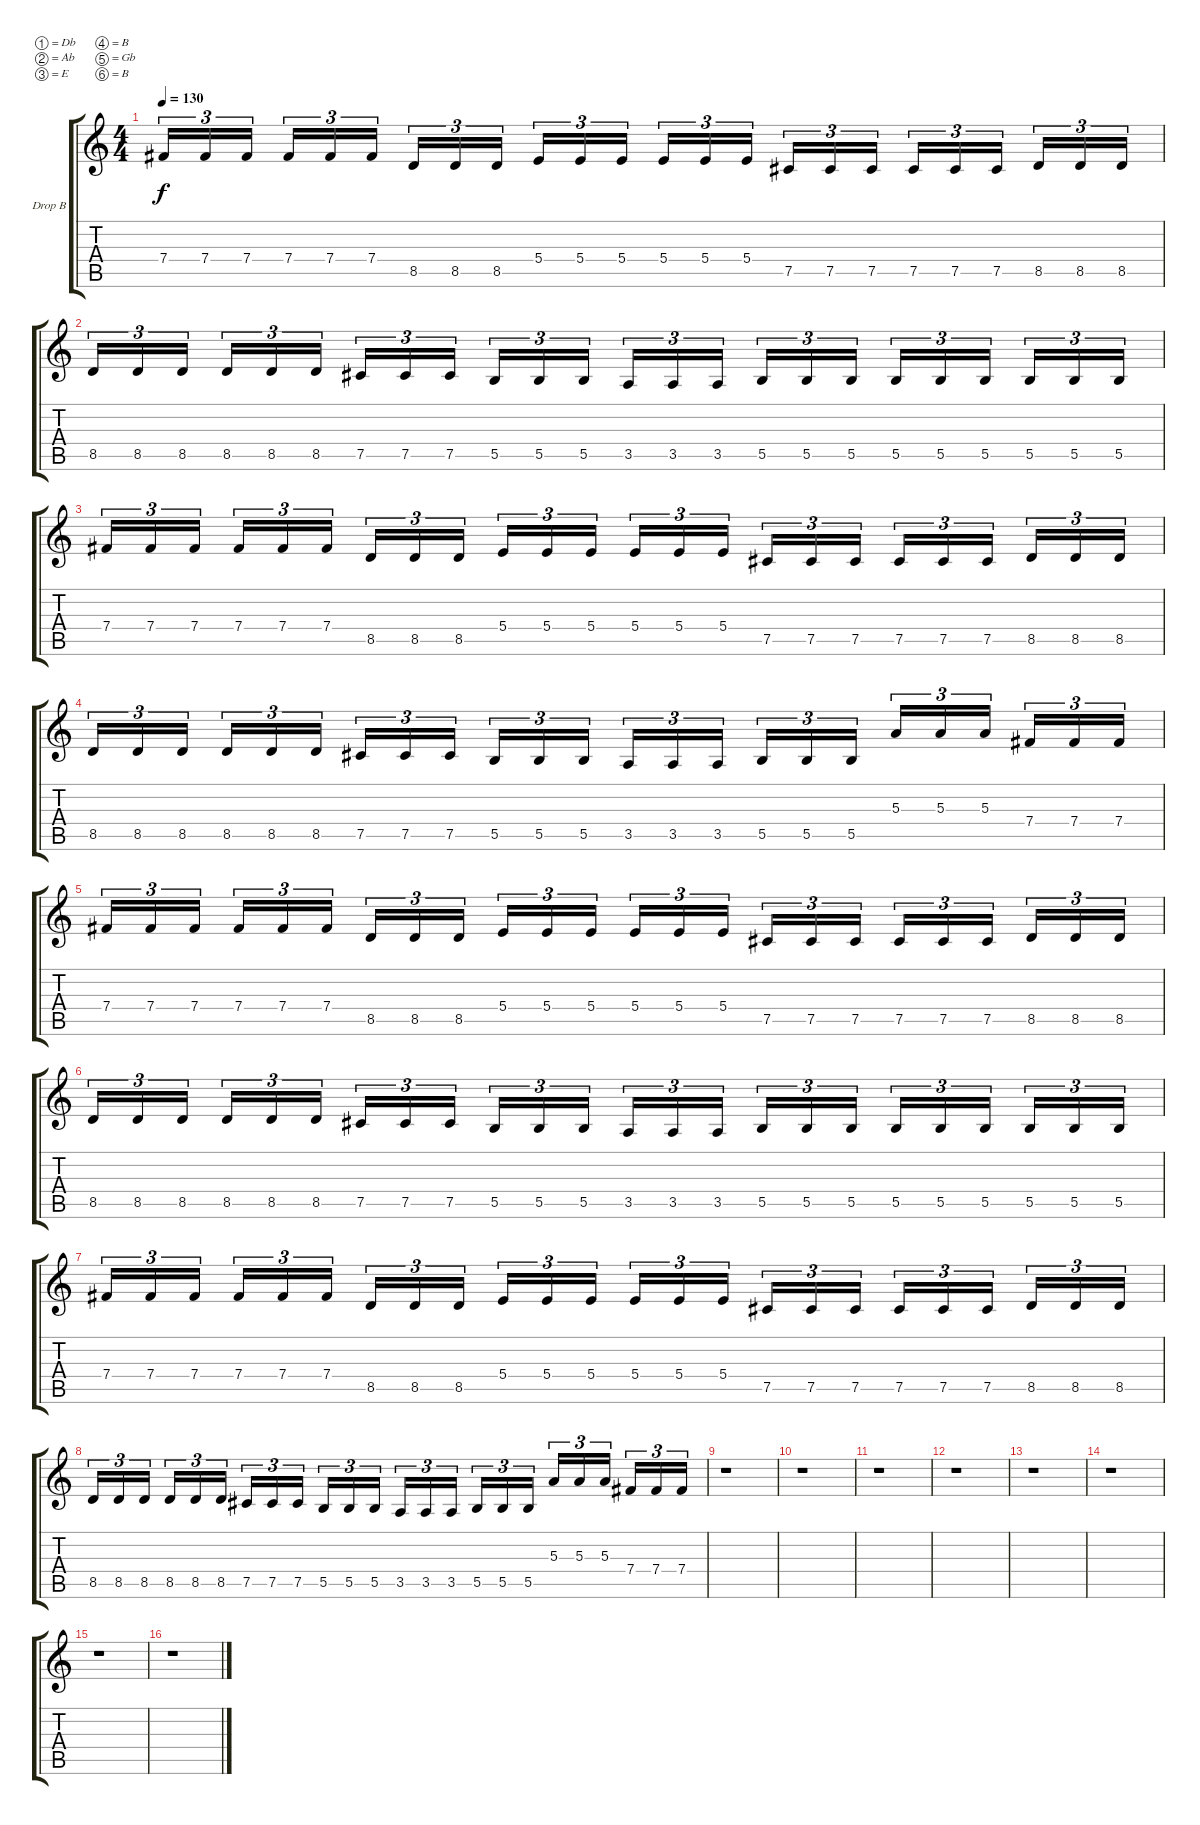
\bracketExtendMode groupsimilarinstruments
\firstSystemTrackNameOrientation horizontal
\otherSystemsTrackNameOrientation horizontal
\track ("Banjo" "Drop B") {instrument distortionguitar}
\staff {score tabs}
\tuning (Db4 Ab3 E3 B2 Gb2 B1)
\ts (4 4)
\tempo 130
\clef g2
\ks c
7.4.16{tu (3 2) dy f} 7.4.16{tu (3 2)} 7.4.16{tu (3 2)} 7.4.16{tu (3 2)} 7.4.16{tu (3 2)} 7.4.16{tu (3 2)} 8.5.16{tu (3 2)} 8.5.16{tu (3 2)} 8.5.16{tu (3 2)} 5.4.16{tu (3 2)} 5.4.16{tu (3 2)} 5.4.16{tu (3 2)} 5.4.16{tu (3 2)} 5.4.16{tu (3 2)} 5.4.16{tu (3 2)} 7.5.16{tu (3 2)} 7.5.16{tu (3 2)} 7.5.16{tu (3 2)} 7.5.16{tu (3 2)} 7.5.16{tu (3 2)} 7.5.16{tu (3 2)} 8.5.16{tu (3 2)} 8.5.16{tu (3 2)} 8.5.16{tu (3 2)} |
8.5.16{tu (3 2)} 8.5.16{tu (3 2)} 8.5.16{tu (3 2)} 8.5.16{tu (3 2)} 8.5.16{tu (3 2)} 8.5.16{tu (3 2)} 7.5.16{tu (3 2)} 7.5.16{tu (3 2)} 7.5.16{tu (3 2)} 5.5.16{tu (3 2)} 5.5.16{tu (3 2)} 5.5.16{tu (3 2)} 3.5.16{tu (3 2)} 3.5.16{tu (3 2)} 3.5.16{tu (3 2)} 5.5.16{tu (3 2)} 5.5.16{tu (3 2)} 5.5.16{tu (3 2)} 5.5.16{tu (3 2)} 5.5.16{tu (3 2)} 5.5.16{tu (3 2)} 5.5.16{tu (3 2)} 5.5.16{tu (3 2)} 5.5.16{tu (3 2)} |
7.4.16{tu (3 2)} 7.4.16{tu (3 2)} 7.4.16{tu (3 2)} 7.4.16{tu (3 2)} 7.4.16{tu (3 2)} 7.4.16{tu (3 2)} 8.5.16{tu (3 2)} 8.5.16{tu (3 2)} 8.5.16{tu (3 2)} 5.4.16{tu (3 2)} 5.4.16{tu (3 2)} 5.4.16{tu (3 2)} 5.4.16{tu (3 2)} 5.4.16{tu (3 2)} 5.4.16{tu (3 2)} 7.5.16{tu (3 2)} 7.5.16{tu (3 2)} 7.5.16{tu (3 2)} 7.5.16{tu (3 2)} 7.5.16{tu (3 2)} 7.5.16{tu (3 2)} 8.5.16{tu (3 2)} 8.5.16{tu (3 2)} 8.5.16{tu (3 2)} |
8.5.16{tu (3 2)} 8.5.16{tu (3 2)} 8.5.16{tu (3 2)} 8.5.16{tu (3 2)} 8.5.16{tu (3 2)} 8.5.16{tu (3 2)} 7.5.16{tu (3 2)} 7.5.16{tu (3 2)} 7.5.16{tu (3 2)} 5.5.16{tu (3 2)} 5.5.16{tu (3 2)} 5.5.16{tu (3 2)} 3.5.16{tu (3 2)} 3.5.16{tu (3 2)} 3.5.16{tu (3 2)} 5.5.16{tu (3 2)} 5.5.16{tu (3 2)} 5.5.16{tu (3 2)} 5.3.16{tu (3 2)} 5.3.16{tu (3 2)} 5.3.16{tu (3 2)} 7.4.16{tu (3 2)} 7.4.16{tu (3 2)} 7.4.16{tu (3 2)} |
7.4.16{tu (3 2)} 7.4.16{tu (3 2)} 7.4.16{tu (3 2)} 7.4.16{tu (3 2)} 7.4.16{tu (3 2)} 7.4.16{tu (3 2)} 8.5.16{tu (3 2)} 8.5.16{tu (3 2)} 8.5.16{tu (3 2)} 5.4.16{tu (3 2)} 5.4.16{tu (3 2)} 5.4.16{tu (3 2)} 5.4.16{tu (3 2)} 5.4.16{tu (3 2)} 5.4.16{tu (3 2)} 7.5.16{tu (3 2)} 7.5.16{tu (3 2)} 7.5.16{tu (3 2)} 7.5.16{tu (3 2)} 7.5.16{tu (3 2)} 7.5.16{tu (3 2)} 8.5.16{tu (3 2)} 8.5.16{tu (3 2)} 8.5.16{tu (3 2)} |
8.5.16{tu (3 2)} 8.5.16{tu (3 2)} 8.5.16{tu (3 2)} 8.5.16{tu (3 2)} 8.5.16{tu (3 2)} 8.5.16{tu (3 2)} 7.5.16{tu (3 2)} 7.5.16{tu (3 2)} 7.5.16{tu (3 2)} 5.5.16{tu (3 2)} 5.5.16{tu (3 2)} 5.5.16{tu (3 2)} 3.5.16{tu (3 2)} 3.5.16{tu (3 2)} 3.5.16{tu (3 2)} 5.5.16{tu (3 2)} 5.5.16{tu (3 2)} 5.5.16{tu (3 2)} 5.5.16{tu (3 2)} 5.5.16{tu (3 2)} 5.5.16{tu (3 2)} 5.5.16{tu (3 2)} 5.5.16{tu (3 2)} 5.5.16{tu (3 2)} |
7.4.16{tu (3 2)} 7.4.16{tu (3 2)} 7.4.16{tu (3 2)} 7.4.16{tu (3 2)} 7.4.16{tu (3 2)} 7.4.16{tu (3 2)} 8.5.16{tu (3 2)} 8.5.16{tu (3 2)} 8.5.16{tu (3 2)} 5.4.16{tu (3 2)} 5.4.16{tu (3 2)} 5.4.16{tu (3 2)} 5.4.16{tu (3 2)} 5.4.16{tu (3 2)} 5.4.16{tu (3 2)} 7.5.16{tu (3 2)} 7.5.16{tu (3 2)} 7.5.16{tu (3 2)} 7.5.16{tu (3 2)} 7.5.16{tu (3 2)} 7.5.16{tu (3 2)} 8.5.16{tu (3 2)} 8.5.16{tu (3 2)} 8.5.16{tu (3 2)} |
8.5.16{tu (3 2)} 8.5.16{tu (3 2)} 8.5.16{tu (3 2)} 8.5.16{tu (3 2)} 8.5.16{tu (3 2)} 8.5.16{tu (3 2)} 7.5.16{tu (3 2)} 7.5.16{tu (3 2)} 7.5.16{tu (3 2)} 5.5.16{tu (3 2)} 5.5.16{tu (3 2)} 5.5.16{tu (3 2)} 3.5.16{tu (3 2)} 3.5.16{tu (3 2)} 3.5.16{tu (3 2)} 5.5.16{tu (3 2)} 5.5.16{tu (3 2)} 5.5.16{tu (3 2)} 5.3.16{tu (3 2)} 5.3.16{tu (3 2)} 5.3.16{tu (3 2)} 7.4.16{tu (3 2)} 7.4.16{tu (3 2)} 7.4.16{tu (3 2)} |
r.1 |
r.1 |
r.1 |
r.1 |
r.1 |
r.1 |
r.1 |
r.1
